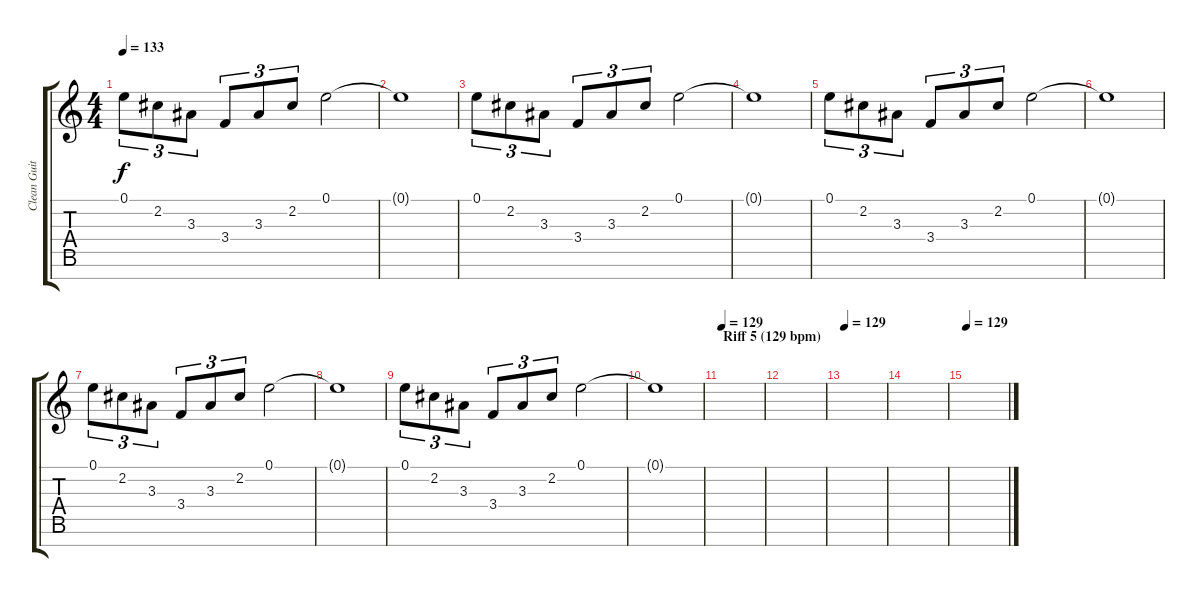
\track ("Clean Guitar" "Clean Guit") {instrument electricguitarclean}
\staff {score tabs}
\tuning (E4 B3 G3 D3 A2 E2 B1) {hide}
\ts (4 4)
\tempo 133
\clef g2
\ks c
0.1.8{tu (3 2) dy f} 2.2.8{tu (3 2)} 3.3.8{tu (3 2)} 3.4.8{tu (3 2)} 3.3.8{tu (3 2)} 2.2.8{tu (3 2)} 0.1.2 |
0.1{t}.1 |
0.1.8{tu (3 2)} 2.2.8{tu (3 2)} 3.3.8{tu (3 2)} 3.4.8{tu (3 2)} 3.3.8{tu (3 2)} 2.2.8{tu (3 2)} 0.1.2 |
0.1{t}.1 |
0.1.8{tu (3 2)} 2.2.8{tu (3 2)} 3.3.8{tu (3 2)} 3.4.8{tu (3 2)} 3.3.8{tu (3 2)} 2.2.8{tu (3 2)} 0.1.2 |
0.1{t}.1 |
0.1.8{tu (3 2)} 2.2.8{tu (3 2)} 3.3.8{tu (3 2)} 3.4.8{tu (3 2)} 3.3.8{tu (3 2)} 2.2.8{tu (3 2)} 0.1.2 |
0.1{t}.1 |
0.1.8{tu (3 2)} 2.2.8{tu (3 2)} 3.3.8{tu (3 2)} 3.4.8{tu (3 2)} 3.3.8{tu (3 2)} 2.2.8{tu (3 2)} 0.1.2 |
0.1{t}.1 |
\section ("" "Riff 5 (129 bpm)")
\tempo 129
|
|
\tempo 129
|
|
\tempo 129
